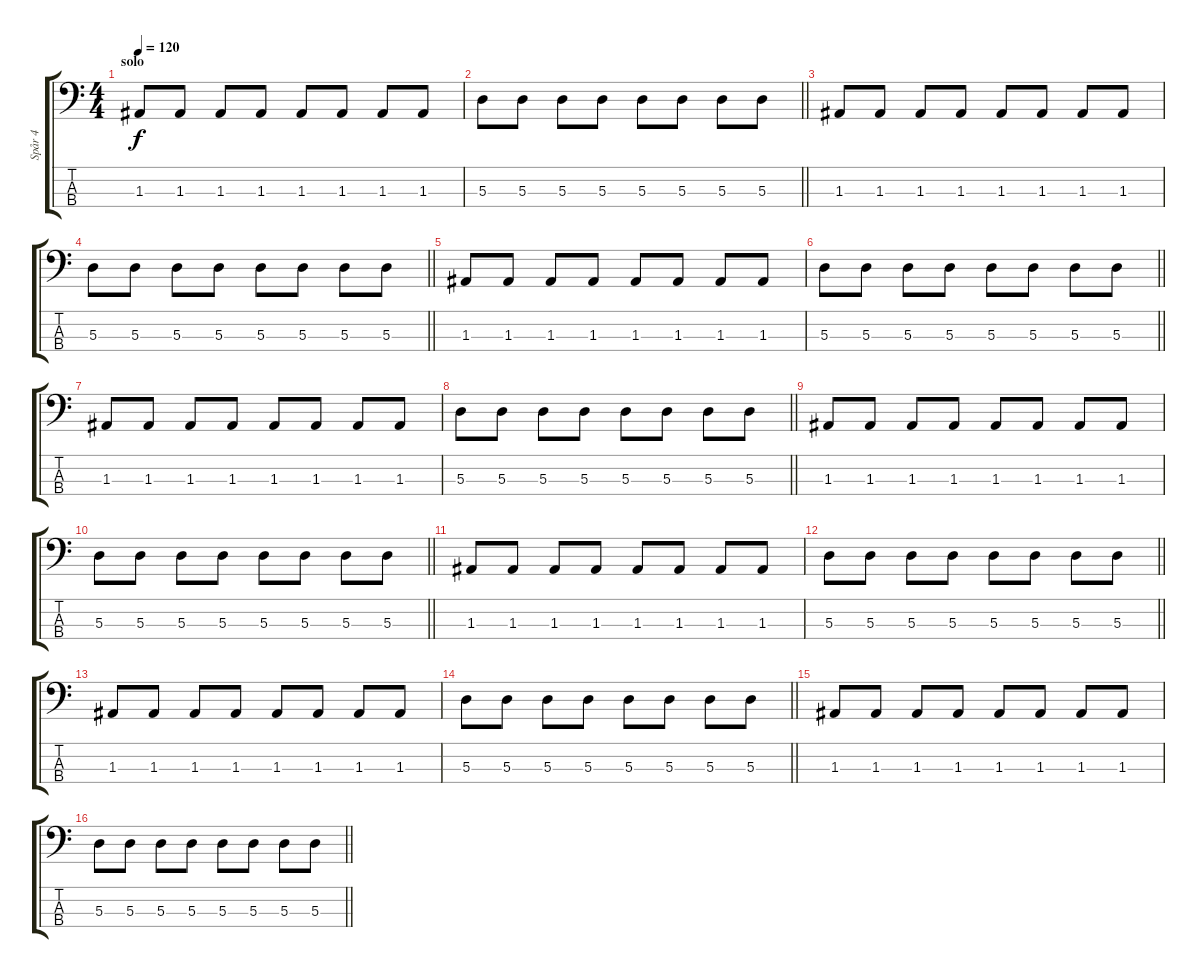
\track ("Spår 4" "Spår 4") {instrument electricbassfinger}
\staff {score tabs}
\tuning (G2 D2 A1 E1) {hide}
\ts (4 4)
\section ("" "solo")
\tempo 120
\clef f4
\ks c
1.3.8{dy f} 1.3.8 1.3.8 1.3.8 1.3.8 1.3.8 1.3.8 1.3.8 |
\barLineRight lightlight
5.3.8 5.3.8 5.3.8 5.3.8 5.3.8 5.3.8 5.3.8 5.3.8 |
1.3.8 1.3.8 1.3.8 1.3.8 1.3.8 1.3.8 1.3.8 1.3.8 |
\barLineRight lightlight
5.3.8 5.3.8 5.3.8 5.3.8 5.3.8 5.3.8 5.3.8 5.3.8 |
1.3.8 1.3.8 1.3.8 1.3.8 1.3.8 1.3.8 1.3.8 1.3.8 |
\barLineRight lightlight
5.3.8 5.3.8 5.3.8 5.3.8 5.3.8 5.3.8 5.3.8 5.3.8 |
1.3.8 1.3.8 1.3.8 1.3.8 1.3.8 1.3.8 1.3.8 1.3.8 |
\barLineRight lightlight
5.3.8 5.3.8 5.3.8 5.3.8 5.3.8 5.3.8 5.3.8 5.3.8 |
1.3.8 1.3.8 1.3.8 1.3.8 1.3.8 1.3.8 1.3.8 1.3.8 |
\barLineRight lightlight
5.3.8 5.3.8 5.3.8 5.3.8 5.3.8 5.3.8 5.3.8 5.3.8 |
1.3.8 1.3.8 1.3.8 1.3.8 1.3.8 1.3.8 1.3.8 1.3.8 |
\barLineRight lightlight
5.3.8 5.3.8 5.3.8 5.3.8 5.3.8 5.3.8 5.3.8 5.3.8 |
1.3.8 1.3.8 1.3.8 1.3.8 1.3.8 1.3.8 1.3.8 1.3.8 |
\barLineRight lightlight
5.3.8 5.3.8 5.3.8 5.3.8 5.3.8 5.3.8 5.3.8 5.3.8 |
1.3.8 1.3.8 1.3.8 1.3.8 1.3.8 1.3.8 1.3.8 1.3.8 |
\barLineRight lightlight
5.3.8 5.3.8 5.3.8 5.3.8 5.3.8 5.3.8 5.3.8 5.3.8
